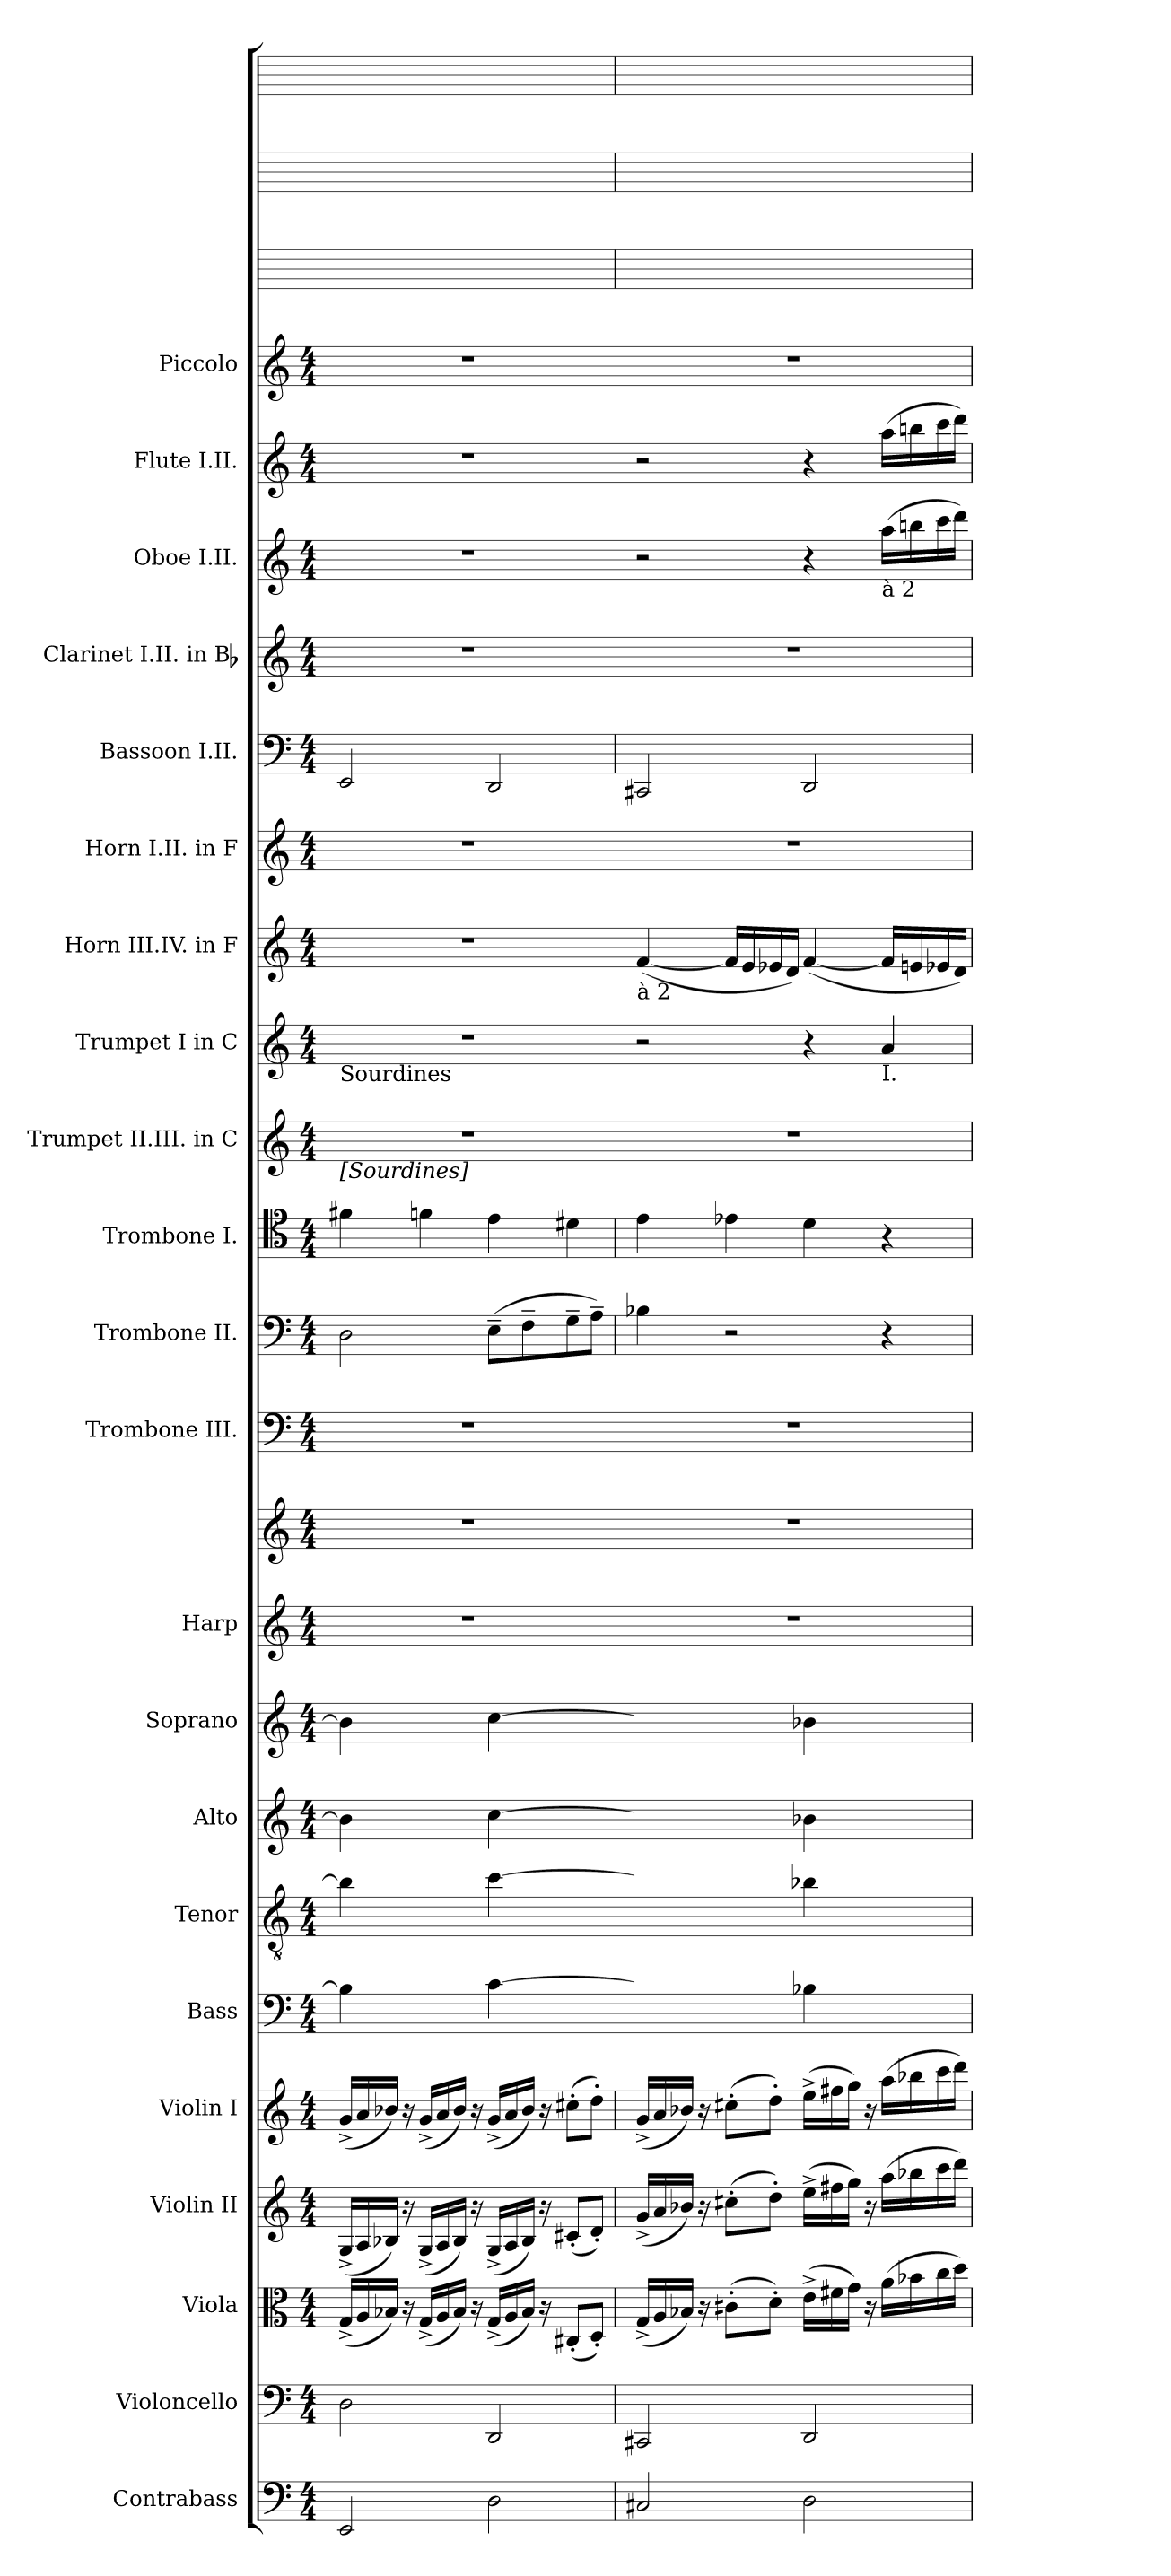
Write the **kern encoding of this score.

**kern	**kern	**kern	**kern	**kern	**kern	**kern	**kern	**kern	**kern	**kern	**kern	**kern	**kern	**kern	**kern	**kern	**kern	**kern	**kern	**kern	**kern	**kern	**kern	**kern	**kern
*part26	*part25	*part24	*part23	*part22	*part21	*part20	*part19	*part18	*part17	*part16	*part15	*part14	*part13	*part12	*part11	*part10	*part9	*part8	*part7	*part6	*part5	*part4	*part3	*part2	*part1
*staff26	*staff25	*staff24	*staff23	*staff22	*staff21	*staff20	*staff19	*staff18	*staff17	*staff16	*staff15	*staff14	*staff13	*staff12	*staff11	*staff10	*staff9	*staff8	*staff7	*staff6	*staff5	*staff4	*staff3	*staff2	*staff1
*I"Contrabass	*I"Violoncello	*I"Viola	*I"Violin II	*I"Violin I	*I"Bass	*I"Tenor	*I"Alto	*I"Soprano	*I"Harp	*	*I"Trombone III.	*I"Trombone II.	*I"Trombone I.	*I"Trumpet II.III. in C	*I"Trumpet I in C	*I"Horn III.IV. in F	*I"Horn I.II. in F	*I"Bassoon I.II.	*I"Clarinet I.II. in Bb	*I"Oboe I.II.	*I"Flute I.II.	*I"Piccolo	*	*	*
*I'Cb.	*I'Vc.	*I'Vla.	*I'Vln. II	*I'Vln. I	*I'B.	*I'T.	*I'A.	*I'S.	*I'Hp.	*	*I'3.Tbn.	*I'2.Tbn.	*I'1.Tbn.	*I'2.3.Tpt.	*I'1.Tpt.	*I'3.4.Hn.	*I'1.2.Hn.	*I'1.2.Bsn.	*I'1.2.Cl.	*I'1.2.Ob.	*I'1.2.Fl.	*I'Picc.	*	*	*
*clefF4	*clefF4	*clefC3	*clefG2	*clefG2	*clefF4	*clefGv2	*clefG2	*clefG2	*clefG2	*clefG2	*clefF4	*clefF4	*clefC4	*clefG2	*clefG2	*clefG2	*clefG2	*clefF4	*clefG2	*clefG2	*clefG2	*clefG2	*	*	*
*	*	*	*	*	*	*	*	*	*	*	*	*	*	*	*	*ITrd4c7	*ITrd4c7	*	*ITrd1c2	*	*	*	*	*	*
*k[]	*k[]	*k[]	*k[]	*k[]	*k[]	*k[]	*k[]	*k[]	*k[]	*k[]	*k[]	*k[]	*k[]	*k[]	*k[]	*k[b-]	*k[b-]	*k[]	*k[b-e-]	*k[]	*k[]	*k[]	*	*	*
*M4/4	*M4/4	*M4/4	*M4/4	*M4/4	*M4/4	*M4/4	*M4/4	*M4/4	*M4/4	*M4/4	*M4/4	*M4/4	*M4/4	*M4/4	*M4/4	*M4/4	*M4/4	*M4/4	*M4/4	*M4/4	*M4/4	*M4/4	*	*	*
=	=	=	=	=	=	=	=	=	=	=	=	=	=	=	=	=	=	=	=	=	=	=	=	=	=
!	!	!	!	!	!	!	!	!	!	!	!	!	!	!	!LO:TX:b:t=Sourdines	!	!	!	!	!	!	!	!	!	!
!	!	!	!	!	!	!	!	!	!	!	!	!	!	!LO:TX:b:t=[Sourdines]	!	!	!	!	!	!	!	!	!	!	!
!	!	!	!	!	!LO:N:vis=4	!LO:N:vis=4	!LO:N:vis=4	!LO:N:vis=4	!	!	!	!	!	!	!	!	!	!	!	!	!	!	!	!	!
2EE	2D	(16G^LL	(16G^LL	(16g^LL	2B-]	2b-\]	2b-\]	2b-\]	1r	1r	1r	2D	4f#X	1r	1r	1r	1r	2EE	1r	1r	1r	1r	4ryy	4ryy	4ryy
.	.	16A	16A	16a	.	.	.	.	.	.	.	.	.	.	.	.	.	.	.	.	.	.	.	.	.
.	.	16B-XJJ)	16B-XJJ)	16b-XJJ)	.	.	.	.	.	.	.	.	.	.	.	.	.	.	.	.	.	.	.	.	.
.	.	16r	16r	16r	.	.	.	.	.	.	.	.	.	.	.	.	.	.	.	.	.	.	.	.	.
.	.	(16G^LL	(16G^LL	(16g^LL	.	.	.	.	.	.	.	.	4fn	.	.	.	.	.	.	.	.	.	2.ryy	2.ryy	2.ryy
.	.	16A	16A	16a	.	.	.	.	.	.	.	.	.	.	.	.	.	.	.	.	.	.	.	.	.
.	.	16B-JJ)	16B-JJ)	16b-JJ)	.	.	.	.	.	.	.	.	.	.	.	.	.	.	.	.	.	.	.	.	.
.	.	16r	16r	16r	.	.	.	.	.	.	.	.	.	.	.	.	.	.	.	.	.	.	.	.	.
!	!	!	!	!	!LO:N:vis=4	!LO:N:vis=4	!LO:N:vis=4	!LO:N:vis=4	!	!	!	!	!	!	!	!	!	!	!	!	!	!	!	!	!
2D	2DD	(16G^LL	(16G^LL	(16g^LL	[2c\	[2cc\	[2cc\	[2cc\	.	.	.	(8E~L	4e	.	.	.	.	2DD	.	.	.	.	.	.	.
.	.	16A	16A	16a	.	.	.	.	.	.	.	.	.	.	.	.	.	.	.	.	.	.	.	.	.
.	.	16B-JJ)	16B-JJ)	16b-JJ)	.	.	.	.	.	.	.	8F~	.	.	.	.	.	.	.	.	.	.	.	.	.
.	.	16r	16r	16r	.	.	.	.	.	.	.	.	.	.	.	.	.	.	.	.	.	.	.	.	.
.	.	(8C#X'L	(8c#X'L	(8cc#X'L	.	.	.	.	.	.	.	8G~	4d#X	.	.	.	.	.	.	.	.	.	.	.	.
.	.	8D'J)	8d'J)	8dd'J)	.	.	.	.	.	.	.	8A~J)	.	.	.	.	.	.	.	.	.	.	.	.	.
=	=	=	=	=	=-	=-	=-	=-	=	=	=	=	=	=	=	=	=	=	=	=	=	=	=	=	=
!	!	!	!	!	!	!	!	!	!	!	!	!	!	!	!	!LO:TX:b:t=à 2	!	!	!	!	!	!	!	!	!
!	!	!	!	!	!LO:N:vis=4	!LO:N:vis=4	!LO:N:vis=4	!LO:N:vis=4	!	!	!	!	!	!	!	!	!	!	!	!	!	!	!	!	!
2C#X	2CC#X	(16G^LL	(16g^LL	(16g^LL	2c\yy]	2cc\yy]	2cc\yy]	2cc\yy]	1r	1r	1r	4B-X	4e	1r	2r	([4B-	1r	2CC#X	1r	2r	2r	1r	4ryy	4ryy	4ryy
.	.	16A	16a	16a	.	.	.	.	.	.	.	.	.	.	.	.	.	.	.	.	.	.	.	.	.
.	.	16B-XJJ)	16b-XJJ)	16b-XJJ)	.	.	.	.	.	.	.	.	.	.	.	.	.	.	.	.	.	.	.	.	.
.	.	16r	16r	16r	.	.	.	.	.	.	.	.	.	.	.	.	.	.	.	.	.	.	.	.	.
.	.	(8c#X'L	(8cc#X'L	(8cc#X'L	.	.	.	.	.	.	.	2r	4e-X	.	.	16B-LL]	.	.	.	.	.	.	2.ryy	2.ryy	2.ryy
.	.	.	.	.	.	.	.	.	.	.	.	.	.	.	.	16A	.	.	.	.	.	.	.	.	.
.	.	8d'J)	8dd'J)	8dd'J)	.	.	.	.	.	.	.	.	.	.	.	16A-X	.	.	.	.	.	.	.	.	.
.	.	.	.	.	.	.	.	.	.	.	.	.	.	.	.	16GJJ)	.	.	.	.	.	.	.	.	.
!	!	!	!	!	!LO:N:vis=4	!LO:N:vis=4	!LO:N:vis=4	!LO:N:vis=4	!	!	!	!	!	!	!	!	!	!	!	!	!	!	!	!	!
2D	2DD	(16e^LL	(16ee^LL	(16ee^LL	2B-X\	2b-X\	2b-X\	2b-X\	.	.	.	.	4d	.	4r	([4B-	.	2DD	.	4r	4r	.	.	.	.
.	.	16f#X	16ff#X	16ff#X	.	.	.	.	.	.	.	.	.	.	.	.	.	.	.	.	.	.	.	.	.
.	.	16gJJ)	16ggJJ)	16ggJJ)	.	.	.	.	.	.	.	.	.	.	.	.	.	.	.	.	.	.	.	.	.
.	.	16r	16r	16r	.	.	.	.	.	.	.	.	.	.	.	.	.	.	.	.	.	.	.	.	.
!	!	!	!	!	!	!	!	!	!	!	!	!	!	!	!	!	!	!	!	!LO:TX:b:t=à 2	!	!	!	!	!
!	!	!	!	!	!	!	!	!	!	!	!	!	!	!	!LO:TX:b:t=I.	!	!	!	!	!	!	!	!	!	!
.	.	(16aLL	(16aaLL	(16aaLL	.	.	.	.	.	.	.	4r	4r	.	4a	16B-LL]	.	.	.	(16aaLL	(16aaLL	.	.	.	.
.	.	16b-X	16bb-X	16bb-X	.	.	.	.	.	.	.	.	.	.	.	16An	.	.	.	16bbn	16bbn	.	.	.	.
.	.	16cc	16ccc	16ccc	.	.	.	.	.	.	.	.	.	.	.	16A-X	.	.	.	16ccc	16ccc	.	.	.	.
.	.	16ddJJ)	16dddJJ)	16dddJJ)	.	.	.	.	.	.	.	.	.	.	.	16GJJ)	.	.	.	16dddJJ)	16dddJJ)	.	.	.	.
=	=	=	=	=	=	=	=	=	=	=	=	=	=	=	=	=	=	=	=	=	=	=	=	=	=
*-	*-	*-	*-	*-	*-	*-	*-	*-	*-	*-	*-	*-	*-	*-	*-	*-	*-	*-	*-	*-	*-	*-	*-	*-	*-
